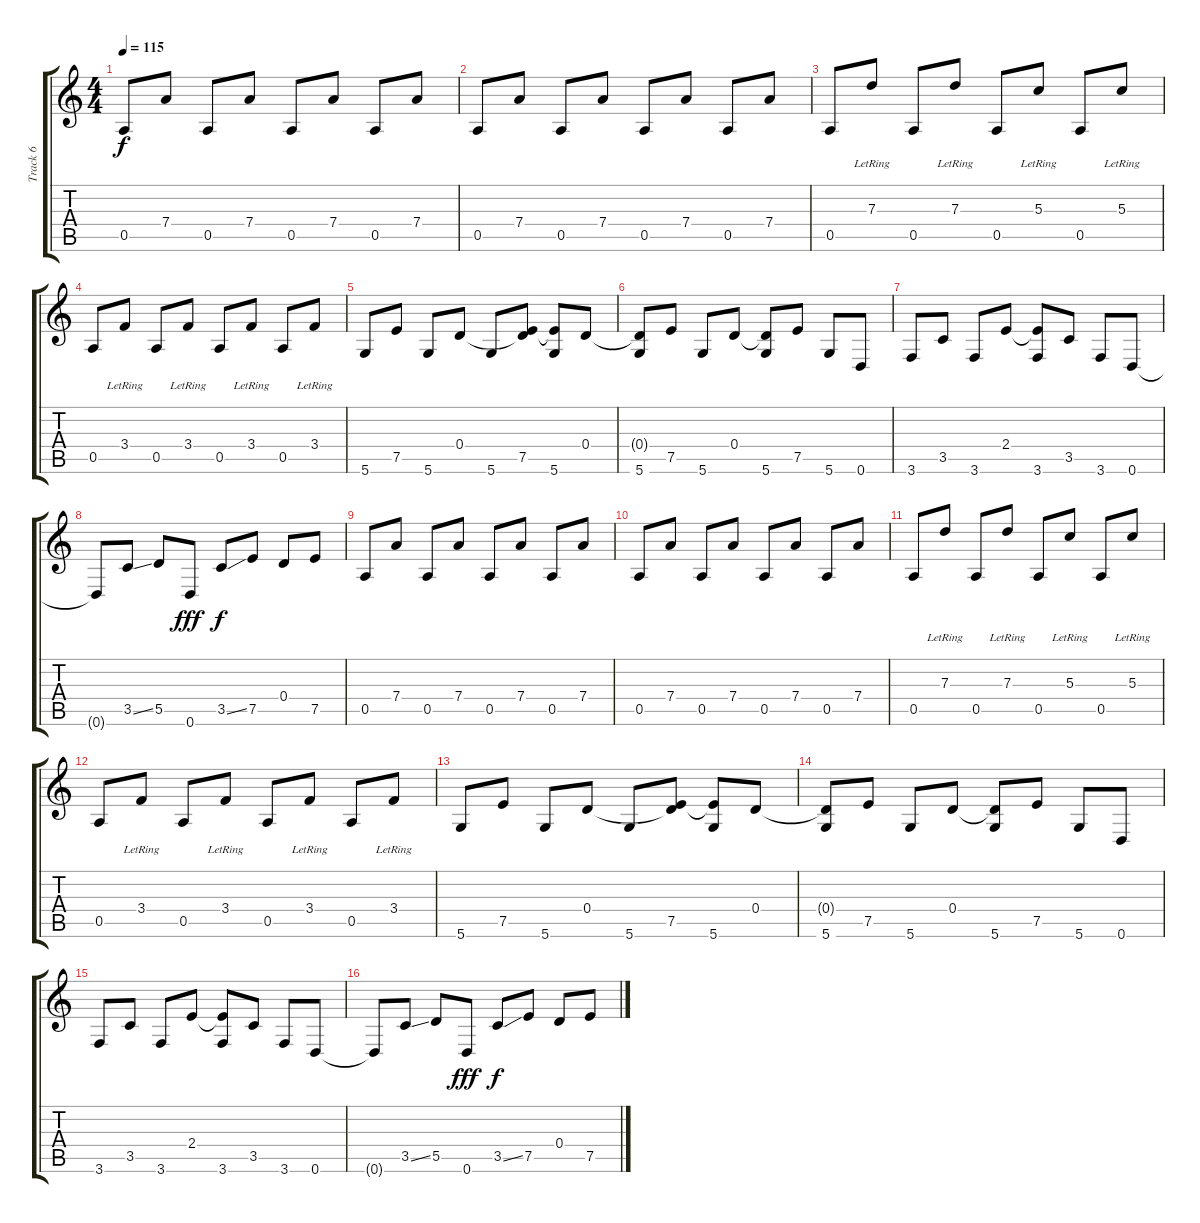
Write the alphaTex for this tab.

\track ("Track 6" "Track 6") {instrument overdrivenguitar}
\staff {score tabs}
\tuning (E4 B3 G3 D3 A2 D2) {hide}
\ts (4 4)
\tempo 115
\clef g2
\ks c
0.5.8{dy f} 7.4.8 0.5.8 7.4.8 0.5.8 7.4.8 0.5.8 7.4.8 |
0.5.8 7.4.8 0.5.8 7.4.8 0.5.8 7.4.8 0.5.8 7.4.8 |
0.5.8 7.3{lr}.8 0.5.8 7.3{lr}.8 0.5.8 5.3{lr}.8 0.5.8 5.3{lr}.8 |
0.5.8 3.4{lr}.8 0.5.8 3.4{lr}.8 0.5.8 3.4{lr}.8 0.5.8 3.4{lr}.8 |
5.6.8 7.5.8 5.6.8 0.4.8 5.6.8 (0.4{t} 7.5).8 (7.5{t} 5.6).8 0.4.8 |
(0.4{t} 5.6).8 7.5.8 5.6.8 0.4.8 (0.4{t} 5.6).8 7.5.8 5.6.8 0.6.8 |
3.6.8 3.5.8 3.6.8 2.4.8 (2.4{t} 3.6).8 3.5.8 3.6.8 0.6.8 |
0.6{t}.8 3.5{ss}.8 5.5.8 0.6.8{dy fff} 3.5{ss}.8{dy f} 7.5.8 0.4.8 7.5.8 |
0.5.8 7.4.8 0.5.8 7.4.8 0.5.8 7.4.8 0.5.8 7.4.8 |
0.5.8 7.4.8 0.5.8 7.4.8 0.5.8 7.4.8 0.5.8 7.4.8 |
0.5.8 7.3{lr}.8 0.5.8 7.3{lr}.8 0.5.8 5.3{lr}.8 0.5.8 5.3{lr}.8 |
0.5.8 3.4{lr}.8 0.5.8 3.4{lr}.8 0.5.8 3.4{lr}.8 0.5.8 3.4{lr}.8 |
5.6.8 7.5.8 5.6.8 0.4.8 5.6.8 (0.4{t} 7.5).8 (7.5{t} 5.6).8 0.4.8 |
(0.4{t} 5.6).8 7.5.8 5.6.8 0.4.8 (0.4{t} 5.6).8 7.5.8 5.6.8 0.6.8 |
3.6.8 3.5.8 3.6.8 2.4.8 (2.4{t} 3.6).8 3.5.8 3.6.8 0.6.8 |
0.6{t}.8 3.5{ss}.8 5.5.8 0.6.8{dy fff} 3.5{ss}.8{dy f} 7.5.8 0.4.8 7.5.8
